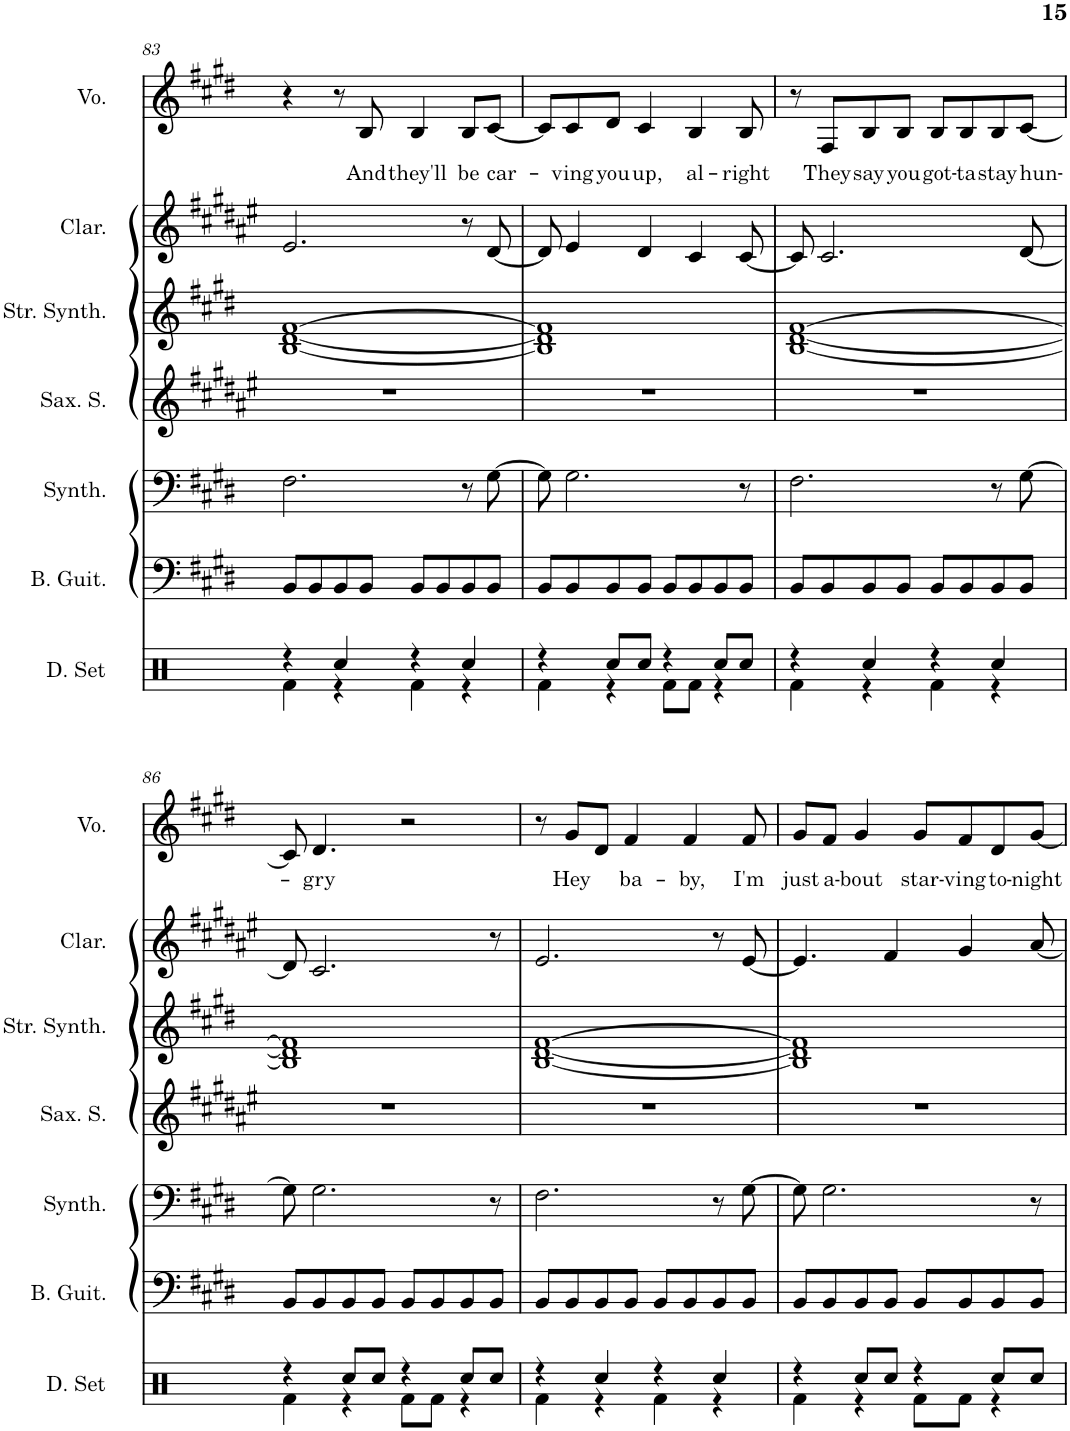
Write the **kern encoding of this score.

**kern	**kern	**kern	**kern	**kern	**kern	**kern	**text
*part7	*part6	*part5	*part4	*part3	*part2	*part1	*part1
*staff7	*staff6	*staff5	*staff4	*staff3	*staff2	*staff1	*staff1
*I"Drumset	*I"Bass Guitar	*I"Bass Synthesizer	*I"Saxophone soprano	*I"String Synthesizer	*I"Clarinette	*I"Voice	*
*I'D. Set	*I'B. Guit.	*I'Synth.	*I'Sax. S.	*I'Str. Synth.	*I'Clar.	*I'Vo.	*
!!LO:PB:g=z
*clefX	*clefF4	*clefF4	*clefG2	*clefG2	*clefG2	*clefG2	*
*	*Trd7c12	*	*Trd1c2	*	*Trd1c2	*	*
*k[]	*k[f#c#g#d#]	*k[f#c#g#d#]	*k[f#c#g#d#a#e#]	*k[f#c#g#d#]	*k[f#c#g#d#a#e#]	*k[f#c#g#d#]	*
*M4/4	*M4/4	*M4/4	*M4/4	*M4/4	*M4/4	*M4/4	*
=83	=83	=83	=83	=83	=83	=83	=83
*^	*	*	*	*	*	*	*
4r	4Rf\	8BB/L	2.F#\	1r	[1B [1d# [1f#	2.e#/	4r	.
.	.	8BB/	.	.	.	.	.	.
4Rcc/	4r	8BB/	.	.	.	.	8r	.
!	!	!	!	!	!	!	!	!LO:LY:b
.	.	8BB/J	.	.	.	.	8B/	And
!	!	!	!	!	!	!	!	!LO:LY:b
4r	4Rf\	8BB/L	.	.	.	.	4B/	they'll
.	.	8BB/	.	.	.	.	.	.
!	!	!	!	!	!	!	!	!LO:LY:b
4Rcc/	4r	8BB/	8r	.	.	8r	8B/L	be
!	!	!	!	!	!	!	!	!LO:LY:b
.	.	8BB/J	[8G#\	.	.	[8d#/	[8c#/J	car-
=84	=84	=84	=84	=84	=84	=84	=84	=84
4r	4Rf\	8BB/L	8G#\]	1r	1B] 1d#] 1f#]	8d#/]	8c#/L]	.
!	!	!	!	!	!	!	!	!LO:LY:b
.	.	8BB/	2.G#\	.	.	4e#/	8c#/	-ving
!	!	!	!	!	!	!	!	!LO:LY:b
8Rcc/L	4r	8BB/	.	.	.	.	8d#/J	you
!	!	!	!	!	!	!	!	!LO:LY:b
8Rcc/J	.	8BB/J	.	.	.	4d#/	4c#/	up,
4r	8Rf\L	8BB/L	.	.	.	.	.	.
!	!	!	!	!	!	!	!	!LO:LY:b
.	8Rf\J	8BB/	.	.	.	4c#/	4B/	al-
8Rcc/L	4r	8BB/	.	.	.	.	.	.
!	!	!	!	!	!	!	!	!LO:LY:b
8Rcc/J	.	8BB/J	8r	.	.	[8c#/	8B/	-right
=85	=85	=85	=85	=85	=85	=85	=85	=85
4r	4Rf\	8BB/L	2.F#\	1r	[1B [1d# [1f#	8c#/]	8r	.
!	!	!	!	!	!	!	!	!LO:LY:b
.	.	8BB/	.	.	.	2.c#/	8F#/L	They
!	!	!	!	!	!	!	!	!LO:LY:b
4Rcc/	4r	8BB/	.	.	.	.	8B/	say
!	!	!	!	!	!	!	!	!LO:LY:b
.	.	8BB/J	.	.	.	.	8B/J	you
!	!	!	!	!	!	!	!	!LO:LY:b
4r	4Rf\	8BB/L	.	.	.	.	8B/L	got-
!	!	!	!	!	!	!	!	!LO:LY:b
.	.	8BB/	.	.	.	.	8B/	-ta
!	!	!	!	!	!	!	!	!LO:LY:b
4Rcc/	4r	8BB/	8r	.	.	.	8B/	stay
!	!	!	!	!	!	!	!	!LO:LY:b
.	.	8BB/J	[8G#\	.	.	[8d#/	[8c#/J	hun-
!!LO:LB:g=z
=86	=86	=86	=86	=86	=86	=86	=86	=86
4r	4Rf\	8BB/L	8G#\]	1r	1B] 1d#] 1f#]	8d#/]	8c#/]	.
!	!	!	!	!	!	!	!	!LO:LY:b
.	.	8BB/	2.G#\	.	.	2.c#/	4.d#/	-gry
8Rcc/L	4r	8BB/	.	.	.	.	.	.
8Rcc/J	.	8BB/J	.	.	.	.	.	.
4r	8Rf\L	8BB/L	.	.	.	.	2r	.
.	8Rf\J	8BB/	.	.	.	.	.	.
8Rcc/L	4r	8BB/	.	.	.	.	.	.
8Rcc/J	.	8BB/J	8r	.	.	8r	.	.
=87	=87	=87	=87	=87	=87	=87	=87	=87
4r	4Rf\	8BB/L	2.F#\	1r	[1B [1d# [1f#	2.e#/	8r	.
!	!	!	!	!	!	!	!	!LO:LY:b
.	.	8BB/	.	.	.	.	8g#/L	Hey
4Rcc/	4r	8BB/	.	.	.	.	8d#/J	.
!	!	!	!	!	!	!	!	!LO:LY:b
.	.	8BB/J	.	.	.	.	4f#/	ba-
4r	4Rf\	8BB/L	.	.	.	.	.	.
!	!	!	!	!	!	!	!	!LO:LY:b
.	.	8BB/	.	.	.	.	4f#/	-by,
4Rcc/	4r	8BB/	8r	.	.	8r	.	.
!	!	!	!	!	!	!	!	!LO:LY:b
.	.	8BB/J	[8G#\	.	.	[8e#/	8f#/	I'm
=88	=88	=88	=88	=88	=88	=88	=88	=88
!	!	!	!	!	!	!	!	!LO:LY:b
4r	4Rf\	8BB/L	8G#\]	1r	1B] 1d#] 1f#]	4.e#/]	8g#/L	just
!	!	!	!	!	!	!	!	!LO:LY:b
.	.	8BB/	2.G#\	.	.	.	8f#/J	a-
!	!	!	!	!	!	!	!	!LO:LY:b
8Rcc/L	4r	8BB/	.	.	.	.	4g#/	-bout
8Rcc/J	.	8BB/J	.	.	.	4f#/	.	.
!	!	!	!	!	!	!	!	!LO:LY:b
4r	8Rf\L	8BB/L	.	.	.	.	8g#/L	star-
!	!	!	!	!	!	!	!	!LO:LY:b
.	8Rf\J	8BB/	.	.	.	4g#/	8f#/	-ving
!	!	!	!	!	!	!	!	!LO:LY:b
8Rcc/L	4r	8BB/	.	.	.	.	8d#/	to-
!	!	!	!	!	!	!	!	!LO:LY:b
8Rcc/J	.	8BB/J	8r	.	.	[8a#/	[8g#/J	-night
*v	*v	*	*	*	*	*	*	*
=	=	=	=	=	=	=	=
*-	*-	*-	*-	*-	*-	*-	*-
